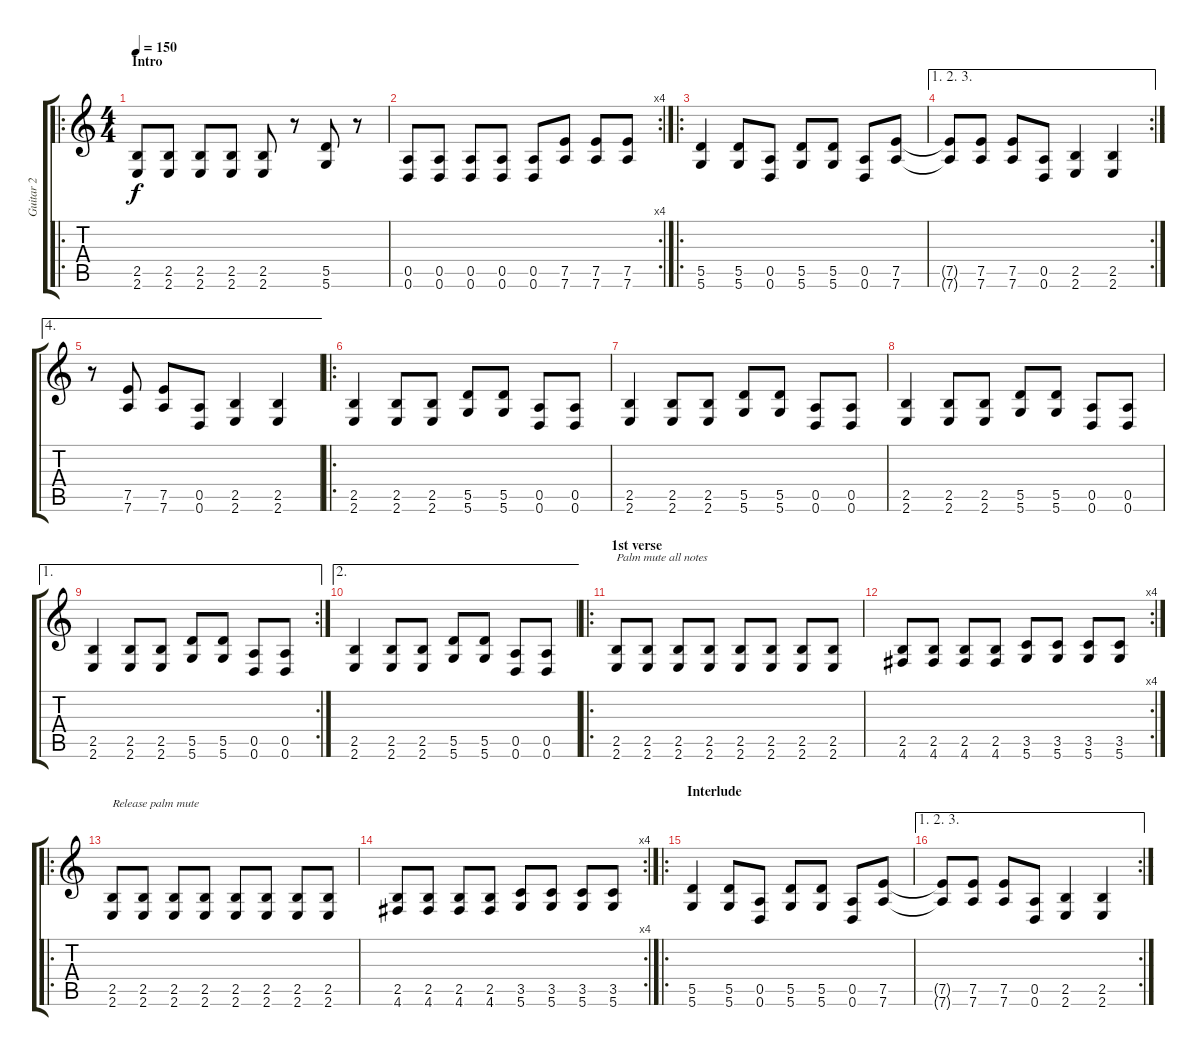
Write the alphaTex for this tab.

\track ("Guitar 2" "Guitar 2") {instrument distortionguitar}
\staff {score tabs}
\tuning (E4 B3 G3 D3 A2 D2) {hide}
\ro
\ts (4 4)
\section ("" "Intro")
\tempo 150
\clef g2
\ks c
(2.5 2.6).8{dy f instrument distortionguitar} (2.5 2.6).8 (2.5 2.6).8 (2.5 2.6).8 (2.5 2.6).8 r.8 (5.5 5.6).8 r.8 |
\rc 4
(0.5 0.6).8 (0.5 0.6).8 (0.5 0.6).8 (0.5 0.6).8 (0.5 0.6).8 (7.5 7.6).8 (7.5 7.6).8 (7.5 7.6).8 |
\ro
(5.5 5.6).4 (5.5 5.6).8 (0.5 0.6).8 (5.5 5.6).8 (5.5 5.6).8 (0.5 0.6).8 (7.5 7.6).8 |
\ae (1 2 3)
\rc 2
(7.5{t} 7.6{t}).8 (7.5 7.6).8 (7.5 7.6).8 (0.5 0.6).8 (2.5 2.6).4 (2.5 2.6).4 |
\ae 4
r.8 (7.5 7.6).8 (7.5 7.6).8 (0.5 0.6).8 (2.5 2.6).4 (2.5 2.6).4 |
\ro
(2.5 2.6).4 (2.5 2.6).8 (2.5 2.6).8 (5.5 5.6).8 (5.5 5.6).8 (0.5 0.6).8 (0.5 0.6).8 |
(2.5 2.6).4 (2.5 2.6).8 (2.5 2.6).8 (5.5 5.6).8 (5.5 5.6).8 (0.5 0.6).8 (0.5 0.6).8 |
(2.5 2.6).4 (2.5 2.6).8 (2.5 2.6).8 (5.5 5.6).8 (5.5 5.6).8 (0.5 0.6).8 (0.5 0.6).8 |
\ae 1
\rc 2
(2.5 2.6).4 (2.5 2.6).8 (2.5 2.6).8 (5.5 5.6).8 (5.5 5.6).8 (0.5 0.6).8 (0.5 0.6).8 |
\ae 2
(2.5 2.6).4 (2.5 2.6).8 (2.5 2.6).8 (5.5 5.6).8 (5.5 5.6).8 (0.5 0.6).8 (0.5 0.6).8 |
\ro
\section ("" "1st verse")
(2.5 2.6).8{txt "Palm mute all notes"} (2.5 2.6).8 (2.5 2.6).8 (2.5 2.6).8 (2.5 2.6).8 (2.5 2.6).8 (2.5 2.6).8 (2.5 2.6).8 |
\rc 4
(2.5 4.6).8 (2.5 4.6).8 (2.5 4.6).8 (2.5 4.6).8 (3.5 5.6).8 (3.5 5.6).8 (3.5 5.6).8 (3.5 5.6).8 |
\ro
(2.5 2.6).8{txt "Release palm mute"} (2.5 2.6).8 (2.5 2.6).8 (2.5 2.6).8 (2.5 2.6).8 (2.5 2.6).8 (2.5 2.6).8 (2.5 2.6).8 |
\rc 4
(2.5 4.6).8 (2.5 4.6).8 (2.5 4.6).8 (2.5 4.6).8 (3.5 5.6).8 (3.5 5.6).8 (3.5 5.6).8 (3.5 5.6).8 |
\ro
\section ("" "Interlude")
(5.5 5.6).4 (5.5 5.6).8 (0.5 0.6).8 (5.5 5.6).8 (5.5 5.6).8 (0.5 0.6).8 (7.5 7.6).8 |
\ae (1 2 3)
\rc 2
(7.5{t} 7.6{t}).8 (7.5 7.6).8 (7.5 7.6).8 (0.5 0.6).8 (2.5 2.6).4 (2.5 2.6).4
